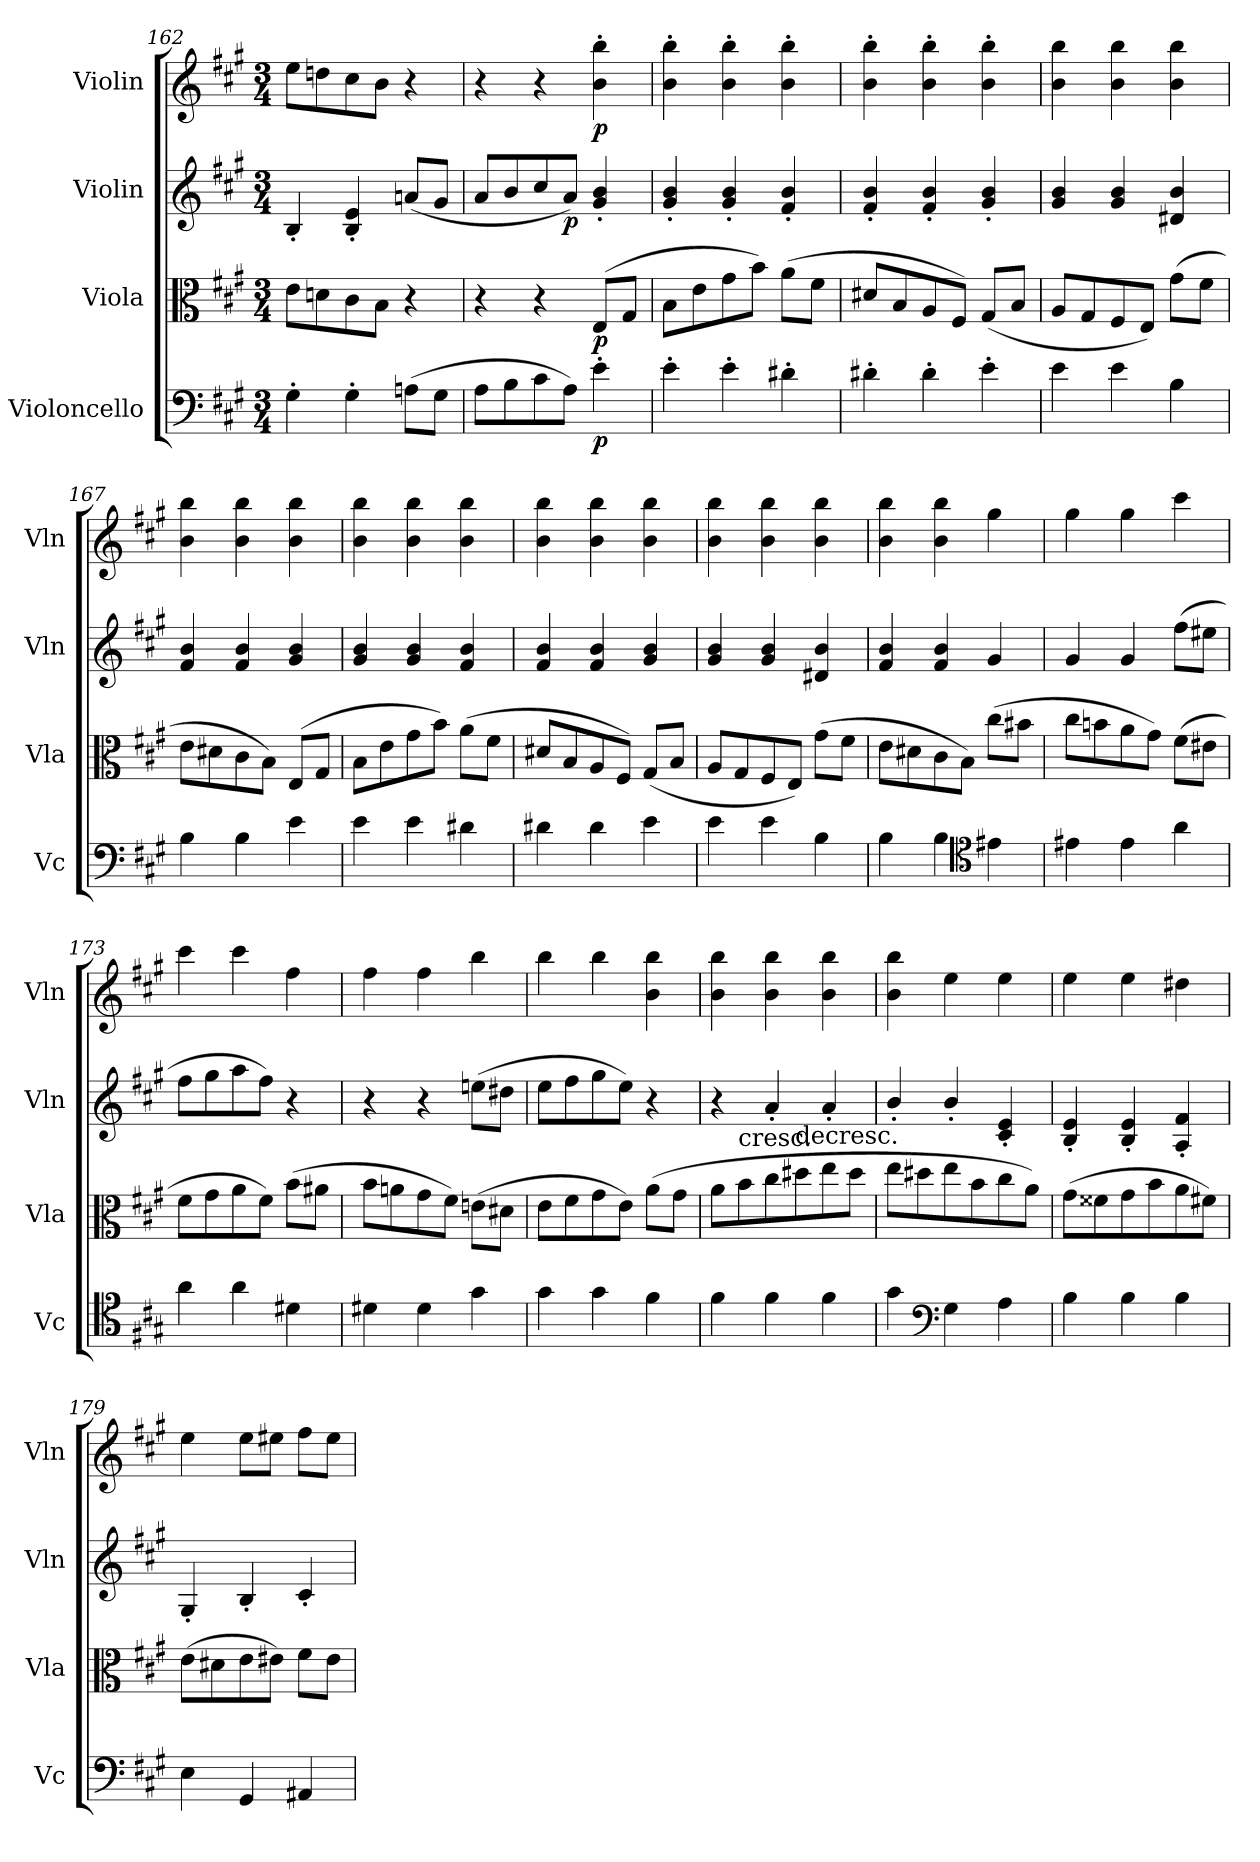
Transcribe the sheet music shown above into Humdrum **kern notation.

**kern	**dynam	**kern	**dynam	**kern	**dynam	**kern	**dynam
*part4	*part4	*part3	*part3	*part2	*part2	*part1	*part1
*staff4	*staff4	*staff3	*staff3	*staff2	*staff2	*staff1	*staff1
*I"Violoncello	*	*I"Viola	*	*I"Violin	*	*I"Violin	*
*I'Vc	*	*I'Vla	*	*I'Vln	*	*I'Vln	*
*clefF4	*	*clefC3	*	*clefG2	*	*clefG2	*
*k[f#c#g#]	*	*k[f#c#g#]	*	*k[f#c#g#]	*	*k[f#c#g#]	*
*M3/4	*	*M3/4	*	*M3/4	*	*M3/4	*
=162	=162	=162	=162	=162	=162	=162	=162
4G#'\	.	8e\L	.	4B'/	.	8ee\L	.
.	.	8dn\	.	.	.	8ddn\	.
4G#'\	.	8c#\	.	4B'/ 4e'/	.	8cc#\	.
.	.	8B\J	.	.	.	8b\J	.
(8An\L	.	4r	.	(8an/L	.	4r	.
8G#\J	.	.	.	8g#/J	.	.	.
=163	=163	=163	=163	=163	=163	=163	=163
8A\L	.	4r	.	8a/L	.	4r	.
8B\	.	.	.	8b/	.	.	.
8c#\	.	4r	.	8cc#/	.	4r	.
8A\J)	.	.	.	8a/J)	p	.	.
4e'\	p	(8E/L	p	4g#'/ 4b'/	.	4b'\ 4bb'\	p
.	.	8G#/J	.	.	.	.	.
=164	=164	=164	=164	=164	=164	=164	=164
4e'\	.	8B\L	.	4g#'/ 4b'/	.	4b'\ 4bb'\	.
.	.	8e\	.	.	.	.	.
4e'\	.	8g#\	.	4g#'/ 4b'/	.	4b'\ 4bb'\	.
.	.	8b\J)	.	.	.	.	.
4d#X'\	.	(8a\L	.	4f#'/ 4b'/	.	4b'\ 4bb'\	.
.	.	8f#\J	.	.	.	.	.
=165	=165	=165	=165	=165	=165	=165	=165
4d#X'\	.	8d#X/L	.	4f#'/ 4b'/	.	4b'\ 4bb'\	.
.	.	8B/	.	.	.	.	.
4d#'\	.	8A/	.	4f#'/ 4b'/	.	4b'\ 4bb'\	.
.	.	8F#/J)	.	.	.	.	.
4e'\	.	(8G#/L	.	4g#'/ 4b'/	.	4b'\ 4bb'\	.
.	.	8B/J	.	.	.	.	.
=166	=166	=166	=166	=166	=166	=166	=166
4e\	.	8A/L	.	4g#/ 4b/	.	4b\ 4bb\	.
.	.	8G#/	.	.	.	.	.
4e\	.	8F#/	.	4g#/ 4b/	.	4b\ 4bb\	.
.	.	8E/J)	.	.	.	.	.
4B\	.	(8g#\L	.	4d#X/ 4b/	.	4b\ 4bb\	.
.	.	8f#\J	.	.	.	.	.
=167	=167	=167	=167	=167	=167	=167	=167
4B\	.	8e\L	.	4f#/ 4b/	.	4b\ 4bb\	.
.	.	8d#X\	.	.	.	.	.
4B\	.	8c#\	.	4f#/ 4b/	.	4b\ 4bb\	.
.	.	8B\J)	.	.	.	.	.
4e\	.	(8E/L	.	4g#/ 4b/	.	4b\ 4bb\	.
.	.	8G#/J	.	.	.	.	.
=168	=168	=168	=168	=168	=168	=168	=168
4e\	.	8B\L	.	4g#/ 4b/	.	4b\ 4bb\	.
.	.	8e\	.	.	.	.	.
4e\	.	8g#\	.	4g#/ 4b/	.	4b\ 4bb\	.
.	.	8b\J)	.	.	.	.	.
4d#X\	.	(8a\L	.	4f#/ 4b/	.	4b\ 4bb\	.
.	.	8f#\J	.	.	.	.	.
=169	=169	=169	=169	=169	=169	=169	=169
4d#X\	.	8d#X/L	.	4f#/ 4b/	.	4b\ 4bb\	.
.	.	8B/	.	.	.	.	.
4d#\	.	8A/	.	4f#/ 4b/	.	4b\ 4bb\	.
.	.	8F#/J)	.	.	.	.	.
4e\	.	(8G#/L	.	4g#/ 4b/	.	4b\ 4bb\	.
.	.	8B/J	.	.	.	.	.
=170	=170	=170	=170	=170	=170	=170	=170
4e\	.	8A/L	.	4g#/ 4b/	.	4b\ 4bb\	.
.	.	8G#/	.	.	.	.	.
4e\	.	8F#/	.	4g#/ 4b/	.	4b\ 4bb\	.
.	.	8E/J)	.	.	.	.	.
4B\	.	(8g#\L	.	4d#X/ 4b/	.	4b\ 4bb\	.
.	.	8f#\J	.	.	.	.	.
=171	=171	=171	=171	=171	=171	=171	=171
4B\	.	8e\L	.	4f#/ 4b/	.	4b\ 4bb\	.
.	.	8d#X\	.	.	.	.	.
4B\	.	8c#\	.	4f#/ 4b/	.	4b\ 4bb\	.
.	.	8B\J)	.	.	.	.	.
*clefC4	*	*	*	*	*	*	*
4e#X\	.	(8cc#\L	.	4g#/	.	4gg#\	.
.	.	8b#X\J	.	.	.	.	.
=172	=172	=172	=172	=172	=172	=172	=172
4e#X\	.	8cc#\L	.	4g#/	.	4gg#\	.
.	.	8bn\	.	.	.	.	.
4e#\	.	8a\	.	4g#/	.	4gg#\	.
.	.	8g#\J)	.	.	.	.	.
4a\	.	(8f#\L	.	(8ff#\L	.	4ccc#\	.
.	.	8e#X\J	.	8ee#X\J	.	.	.
=173	=173	=173	=173	=173	=173	=173	=173
4a\	.	8f#\L	.	8ff#\L	.	4ccc#\	.
.	.	8g#\	.	8gg#\	.	.	.
4a\	.	8a\	.	8aa\	.	4ccc#\	.
.	.	8f#\J)	.	8ff#\J)	.	.	.
4d#X\	.	(8b\L	.	4r	.	4ff#\	.
.	.	8a#X\J	.	.	.	.	.
=174	=174	=174	=174	=174	=174	=174	=174
4d#X\	.	8b\L	.	4r	.	4ff#\	.
.	.	8an\	.	.	.	.	.
4d#\	.	8g#\	.	4r	.	4ff#\	.
.	.	8f#\J)	.	.	.	.	.
4g#\	.	(8en\L	.	(8een\L	.	4bb\	.
.	.	8d#X\J	.	8dd#X\J	.	.	.
=175	=175	=175	=175	=175	=175	=175	=175
4g#\	.	8e\L	.	8ee\L	.	4bb\	.
.	.	8f#\	.	8ff#\	.	.	.
4g#\	.	8g#\	.	8gg#\	.	4bb\	.
.	.	8e\J)	.	8ee\J)	.	.	.
4f#\	.	(8a\L	.	4r	.	4b\ 4bb\	.
.	.	8g#\J	.	.	.	.	.
=176	=176	=176	=176	=176	=176	=176	=176
4f#\	.	8a\L	.	4r	.	4b\ 4bb\	.
!	!	!LO:TX:t=cresc.	!	!	!	!	!
.	.	8b\	.	.	.	.	.
4f#\	.	8cc#\	.	4a'/	.	4b\ 4bb\	.
!	!	!LO:TX:t=decresc.	!	!	!	!	!
.	.	8dd#X\	.	.	.	.	.
4f#\	.	8ee\	.	4a'/	.	4b\ 4bb\	.
.	.	8dd#\J	.	.	.	.	.
=177	=177	=177	=177	=177	=177	=177	=177
4g#\	.	8ee\L	.	4b'/	.	4b\ 4bb\	.
.	.	8dd#X\	.	.	.	.	.
*clefF4	*	*	*	*	*	*	*
4G#\	.	8ee\	.	4b'/	.	4ee\	.
.	.	8b\	.	.	.	.	.
4A\	.	8cc#\	.	4c#'/ 4e'/	.	4ee\	.
.	.	8a\J)	.	.	.	.	.
=178	=178	=178	=178	=178	=178	=178	=178
4B\	.	(8g#\L	.	4B'/ 4e'/	.	4ee\	.
.	.	8f##X\	.	.	.	.	.
4B\	.	8g#\	.	4B'/ 4e'/	.	4ee\	.
.	.	8b\	.	.	.	.	.
4B\	.	8a\	.	4A'/ 4f#'/	.	4dd#X\	.
.	.	8f#X\J)	.	.	.	.	.
=179	=179	=179	=179	=179	=179	=179	=179
4E\	.	(8e\L	.	4G#'/	.	4ee\	.
.	.	8d#X\	.	.	.	.	.
4GG#/	.	8e\	.	4B'/	.	8ee\L	.
.	.	8e#X\J)	.	.	.	8ee#X\J	.
4AA#X/	.	8f#\L	.	4c#'/	.	8ff#\L	.
.	.	8e#\J	.	.	.	8ee#\J	.
=	=	=	=	=	=	=	=
*-	*-	*-	*-	*-	*-	*-	*-
